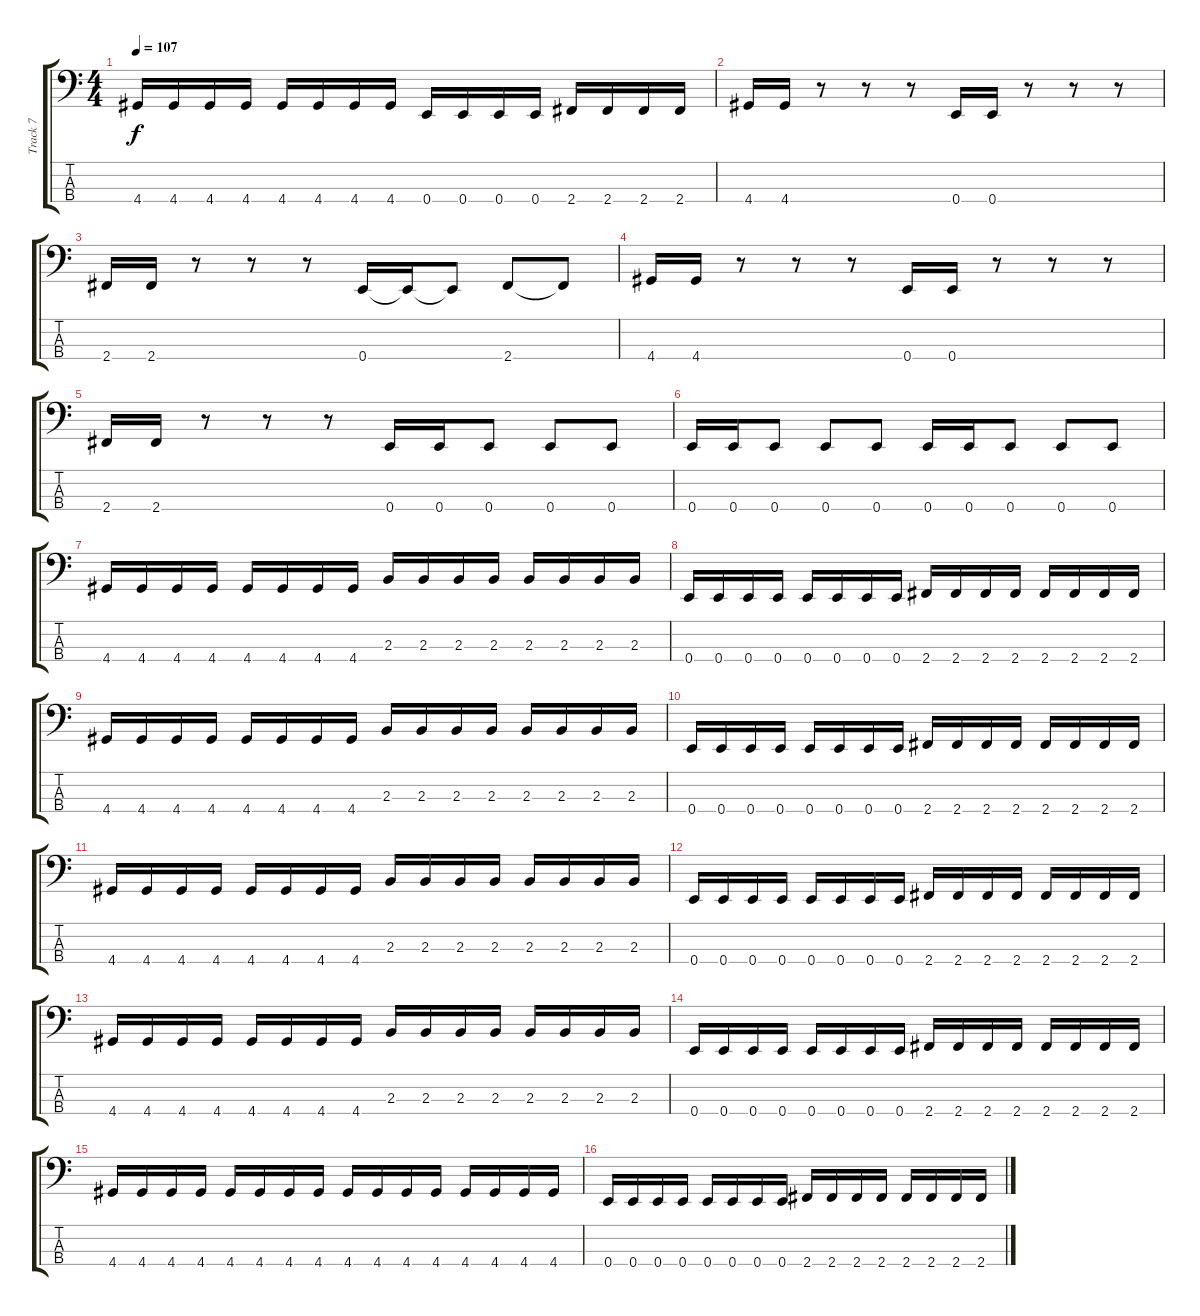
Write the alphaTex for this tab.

\track ("Track 7" "Track 7") {instrument electricbasspick}
\staff {score tabs}
\tuning (G2 D2 A1 E1) {hide}
\ts (4 4)
\tempo 107
\clef f4
\ks c
4.4.16{dy f} 4.4.16 4.4.16 4.4.16 4.4.16 4.4.16 4.4.16 4.4.16 0.4.16 0.4.16 0.4.16 0.4.16 2.4.16 2.4.16 2.4.16 2.4.16 |
4.4.16 4.4.16 r.8 r.8 r.8 0.4.16 0.4.16 r.8 r.8 r.8 |
2.4.16 2.4.16 r.8 r.8 r.8 0.4.16 0.4{t}.16 0.4{t}.8 2.4.8 2.4{t}.8 |
4.4.16 4.4.16 r.8 r.8 r.8 0.4.16 0.4.16 r.8 r.8 r.8 |
2.4.16 2.4.16 r.8 r.8 r.8 0.4.16 0.4.16 0.4.8 0.4.8 0.4.8 |
0.4.16 0.4.16 0.4.8 0.4.8 0.4.8 0.4.16 0.4.16 0.4.8 0.4.8 0.4.8 |
4.4.16 4.4.16 4.4.16 4.4.16 4.4.16 4.4.16 4.4.16 4.4.16 2.3.16 2.3.16 2.3.16 2.3.16 2.3.16 2.3.16 2.3.16 2.3.16 |
0.4.16 0.4.16 0.4.16 0.4.16 0.4.16 0.4.16 0.4.16 0.4.16 2.4.16 2.4.16 2.4.16 2.4.16 2.4.16 2.4.16 2.4.16 2.4.16 |
4.4.16 4.4.16 4.4.16 4.4.16 4.4.16 4.4.16 4.4.16 4.4.16 2.3.16 2.3.16 2.3.16 2.3.16 2.3.16 2.3.16 2.3.16 2.3.16 |
0.4.16 0.4.16 0.4.16 0.4.16 0.4.16 0.4.16 0.4.16 0.4.16 2.4.16 2.4.16 2.4.16 2.4.16 2.4.16 2.4.16 2.4.16 2.4.16 |
4.4.16 4.4.16 4.4.16 4.4.16 4.4.16 4.4.16 4.4.16 4.4.16 2.3.16 2.3.16 2.3.16 2.3.16 2.3.16 2.3.16 2.3.16 2.3.16 |
0.4.16 0.4.16 0.4.16 0.4.16 0.4.16 0.4.16 0.4.16 0.4.16 2.4.16 2.4.16 2.4.16 2.4.16 2.4.16 2.4.16 2.4.16 2.4.16 |
4.4.16 4.4.16 4.4.16 4.4.16 4.4.16 4.4.16 4.4.16 4.4.16 2.3.16 2.3.16 2.3.16 2.3.16 2.3.16 2.3.16 2.3.16 2.3.16 |
0.4.16 0.4.16 0.4.16 0.4.16 0.4.16 0.4.16 0.4.16 0.4.16 2.4.16 2.4.16 2.4.16 2.4.16 2.4.16 2.4.16 2.4.16 2.4.16 |
4.4.16 4.4.16 4.4.16 4.4.16 4.4.16 4.4.16 4.4.16 4.4.16 4.4.16 4.4.16 4.4.16 4.4.16 4.4.16 4.4.16 4.4.16 4.4.16 |
0.4.16 0.4.16 0.4.16 0.4.16 0.4.16 0.4.16 0.4.16 0.4.16 2.4.16 2.4.16 2.4.16 2.4.16 2.4.16 2.4.16 2.4.16 2.4.16
